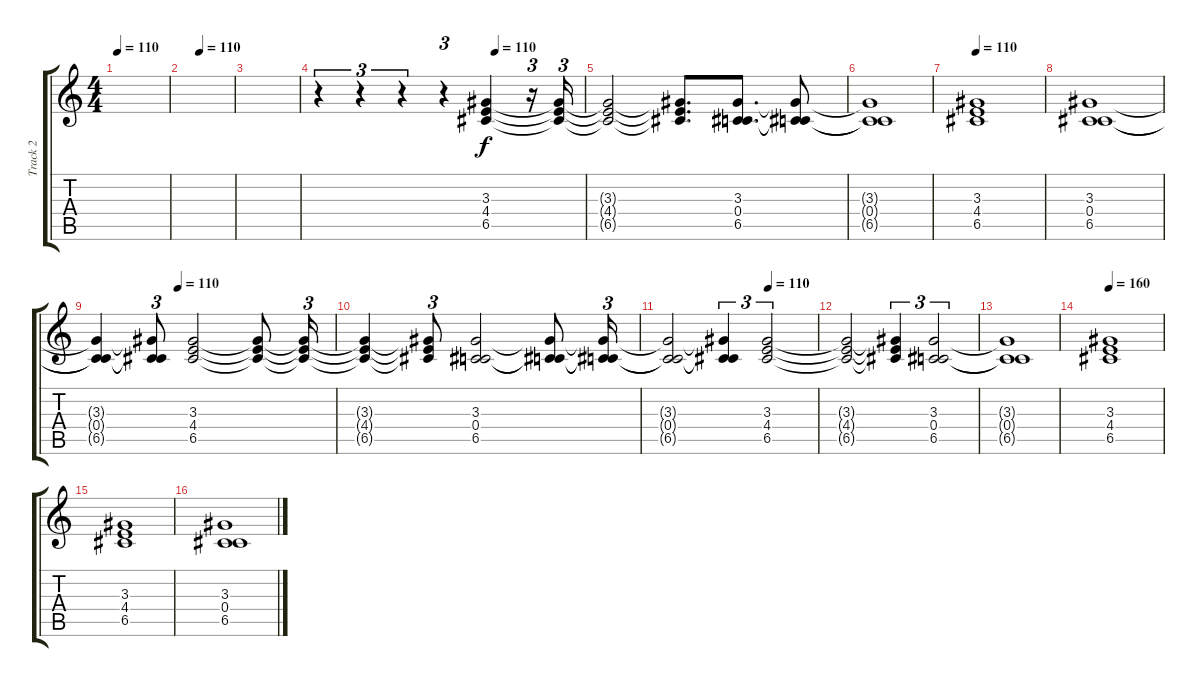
\track ("Track 2" "Track 2") {instrument distortionguitar}
\staff {score tabs}
\tuning (D4 A3 F3 C3 G2 C2) {hide}
\ts (4 4)
\tempo 110
\clef g2
\ks c
|
\tempo (110 0.3333333333333333)
|
|
\tempo (110 0.6666666666666666)
r.4{tu (3 2)} r.4{tu (3 2)} r.4{tu (3 2)} r.4{tu (3 2)} (3.3 4.4 6.5).4 r.16{tu (3 2)} (3.3{t} 4.4{t} 6.5{t}).16{tu (3 2)} |
(3.3{t} 4.4{t} 6.5{t}).2 (3.3{t} 4.4{t} 6.5{t}).8{d} (3.3 0.4 6.5).8{d} (3.3{t} 0.4{t} 6.5{t}).8 |
(3.3{t} 0.4{t} 6.5{t}).1 |
\tempo 110
(3.3 4.4 6.5).1 |
(3.3 0.4 6.5).1 |
\tempo (110 0.3333333333333333)
(3.3{t} 0.4{t} 6.5{t}).4 (3.3{t} 0.4{t} 6.5{t}).8{tu (3 2)} (3.3 4.4 6.5).2 (3.3{t} 4.4{t} 6.5{t}).8 (3.3{t} 4.4{t} 6.5{t}).16{tu (3 2)} |
(3.3{t} 4.4{t} 6.5{t}).4 (3.3{t} 4.4{t} 6.5{t}).8{tu (3 2)} (3.3 0.4 6.5).2 (3.3{t} 0.4{t} 6.5{t}).8 (3.3{t} 0.4{t} 6.5{t}).16{tu (3 2)} |
\tempo (110 0.6666666666666666)
(3.3{t} 0.4{t} 6.5{t}).2 (3.3{t} 0.4{t} 6.5{t}).4{tu (3 2)} (3.3 4.4 6.5).2{tu (3 2)} |
(3.3{t} 4.4{t} 6.5{t}).2 (3.3{t} 4.4{t} 6.5{t}).4{tu (3 2)} (3.3 0.4 6.5).2{tu (3 2)} |
(3.3{t} 0.4{t} 6.5{t}).1 |
\tempo 160
(3.3 4.4 6.5).1 |
(3.3 4.4 6.5).1 |
(3.3 0.4 6.5).1
